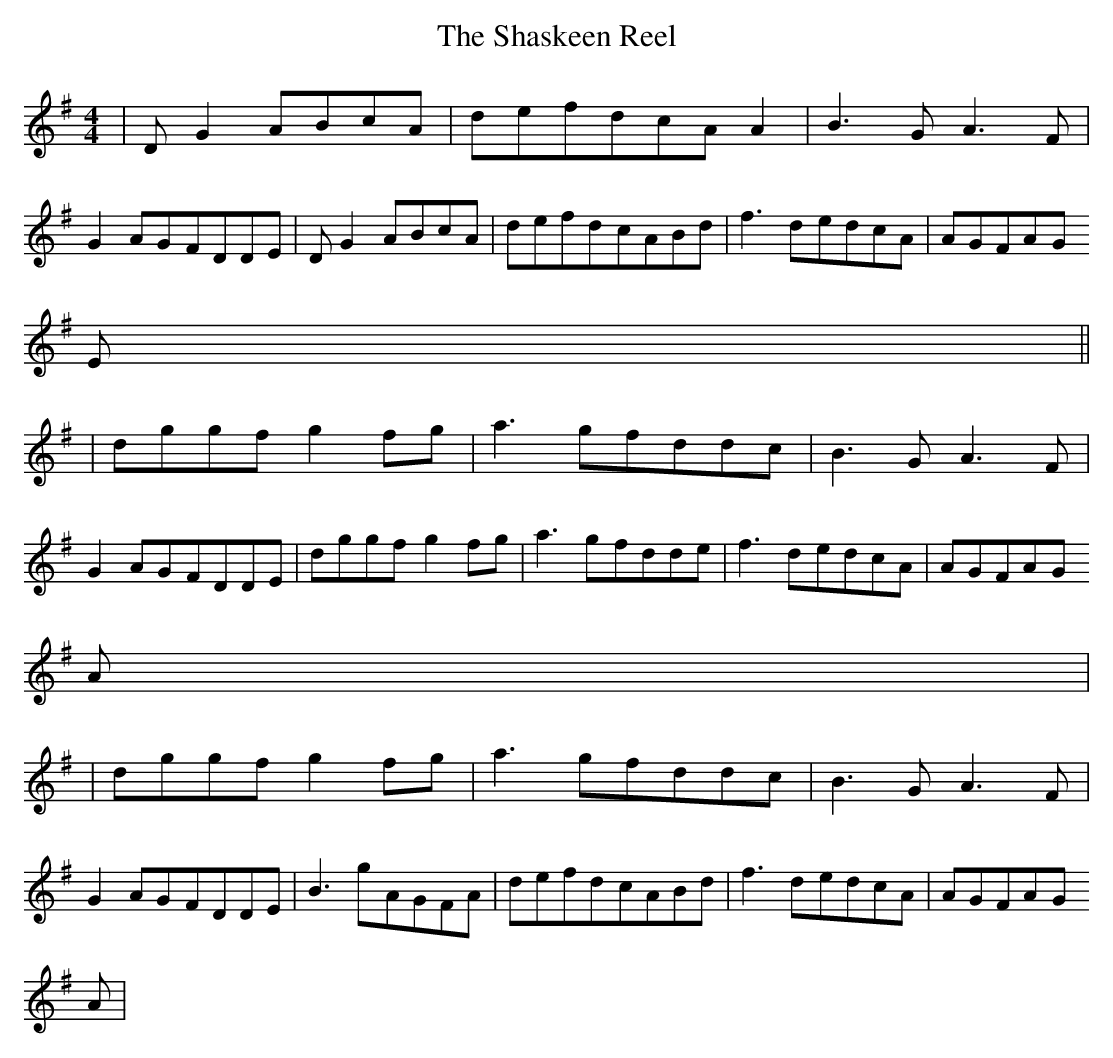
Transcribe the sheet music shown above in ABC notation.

X:1
T:The Shaskeen Reel
M:4/4
L:1/8
K:G
|DG2-ABcA|defd-cAA2|B3G-A3F|G2AG-FDDE|DG2-ABcA|defd-cABd|f3d-edcA|AGFA-G
3E||
|dggf-g2fg|a3g-fddc|B3G-A3F|G2AG-FDDE|dggf-g2fg|a3g-fdde|f3d-edcA|AGFA-G
3A|
|dggf-g2fg|a3g-fddc|B3G-A3F|G2AG-FDDE|B3g-AGFA|defd-cABd|f3d-edcA|AGFA-G
3A|
